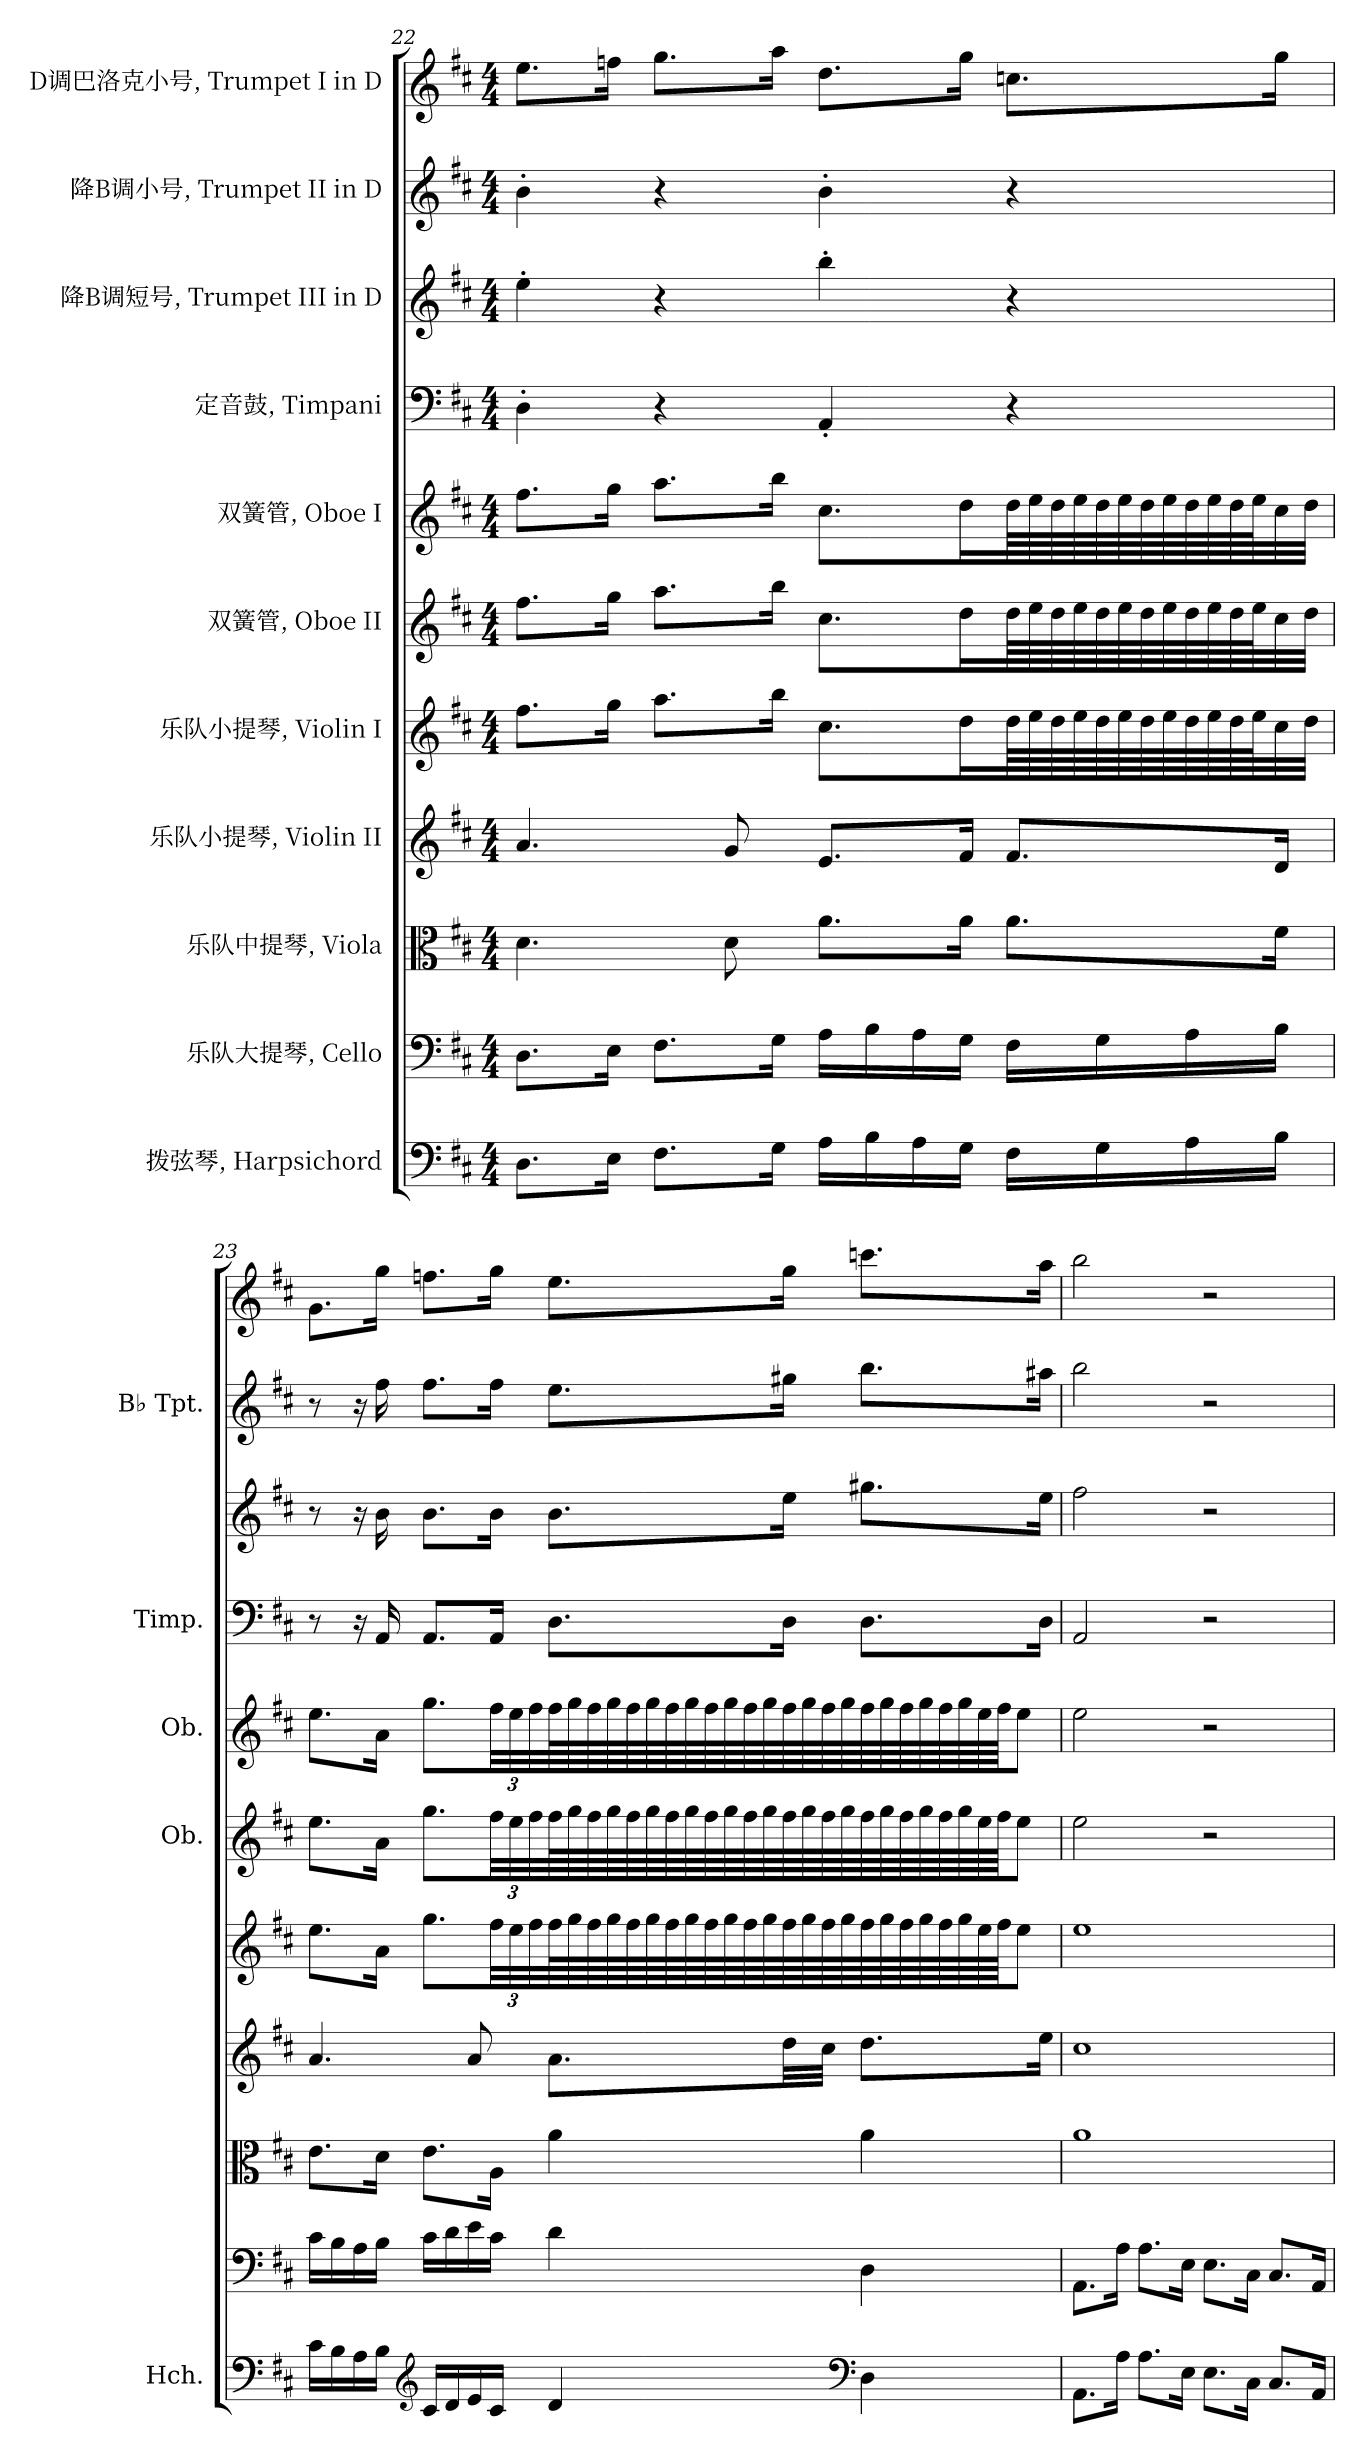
**kern	**kern	**kern	**kern	**kern	**kern	**kern	**kern	**kern	**kern	**kern
*part11	*part10	*part9	*part8	*part7	*part6	*part5	*part4	*part3	*part2	*part1
*staff11	*staff10	*staff9	*staff8	*staff7	*staff6	*staff5	*staff4	*staff3	*staff2	*staff1
*I"拨弦琴, Harpsichord	*I"乐队大提琴, Cello	*I"乐队中提琴, Viola	*I"乐队小提琴, Violin II	*I"乐队小提琴, Violin I	*I"双簧管, Oboe II	*I"双簧管, Oboe I	*I"定音鼓, Timpani	*I"降B调短号, Trumpet III in D	*I"降B调小号, Trumpet II in D	*I"D调巴洛克小号, Trumpet I in D
*I'Hch.	*	*	*	*	*I'Ob.	*I'Ob.	*I'Timp.	*	*I'B♭ Tpt.	*
!!LO:PB:g=z
*clefF4	*clefF4	*clefC3	*clefG2	*clefG2	*clefG2	*clefG2	*clefF4	*clefG2	*clefG2	*clefG2
*	*	*	*	*	*	*	*	*ITrd1c2	*ITrd1c2	*ITrd-1c-2
*k[f#c#]	*k[f#c#]	*k[f#c#]	*k[f#c#]	*k[f#c#]	*k[f#c#]	*k[f#c#]	*k[f#c#]	*k[]	*k[]	*k[f#c#g#d#]
*M4/4	*M4/4	*M4/4	*M4/4	*M4/4	*M4/4	*M4/4	*M4/4	*M4/4	*M4/4	*M4/4
=22	=22	=22	=22	=22	=22	=22	=22	=22	=22	=22
8.D\L	8.D\L	4.d\	4.a/	8.ff#\L	8.ff#\L	8.ff#\L	4D'\	4dd'\	4a'\	8.ff#\L
16E\Jk	16E\Jk	.	.	16gg\Jk	16gg\Jk	16gg\Jk	.	.	.	16ggn\Jk
8.F#\L	8.F#\L	.	.	8.aa\L	8.aa\L	8.aa\L	4r	4r	4r	8.aa\L
.	.	8d\	8g/	.	.	.	.	.	.	.
16G\Jk	16G\Jk	.	.	16bb\Jk	16bb\Jk	16bb\Jk	.	.	.	16bb\Jk
16A\LL	16A\LL	8.a\L	8.e/L	8.cc#\L	8.cc#\L	8.cc#\L	4AA'/	4aa'\	4a'\	8.ee\L
16B\	16B\	.	.	.	.	.	.	.	.	.
16A\	16A\	.	.	.	.	.	.	.	.	.
16G\JJ	16G\JJ	16a\Jk	16f#/Jk	16dd\L	16dd\L	16dd\L	.	.	.	16aa\Jk
16F#\LL	16F#\LL	8.a\L	8.f#/L	64dd\LL	64dd\LL	64dd\LL	4r	4r	4r	8.ddn\L
.	.	.	.	64ee\	64ee\	64ee\	.	.	.	.
.	.	.	.	64dd\	64dd\	64dd\	.	.	.	.
.	.	.	.	64ee\	64ee\	64ee\	.	.	.	.
16G\	16G\	.	.	64dd\	64dd\	64dd\	.	.	.	.
.	.	.	.	64ee\	64ee\	64ee\	.	.	.	.
.	.	.	.	64dd\	64dd\	64dd\	.	.	.	.
.	.	.	.	64ee\	64ee\	64ee\	.	.	.	.
16A\	16A\	.	.	64dd\	64dd\	64dd\	.	.	.	.
.	.	.	.	64ee\	64ee\	64ee\	.	.	.	.
.	.	.	.	64dd\	64dd\	64dd\	.	.	.	.
.	.	.	.	64ee\J	64ee\J	64ee\J	.	.	.	.
16B\JJ	16B\JJ	16f#\Jk	16d/Jk	32cc#\	32cc#\	32cc#\	.	.	.	16aa\Jk
.	.	.	.	32dd\JJJ	32dd\JJJ	32dd\JJJ	.	.	.	.
!!LO:PB:g=z
=23	=23	=23	=23	=23	=23	=23	=23	=23	=23	=23
16c#\LL	16c#\LL	8.e\L	4.a/	8.ee\L	8.ee\L	8.ee\L	8r	8r	8r	8.a\L
16B\	16B\	.	.	.	.	.	.	.	.	.
16A\	16A\	.	.	.	.	.	16r	16r	16r	.
16B\JJ	16B\JJ	16d\Jk	.	16a\Jk	16a\Jk	16a\Jk	16AA/	16a\	16ee\	16aa\Jk
*clefG2	*	*	*	*	*	*	*	*	*	*
16c#/LL	16c#\LL	8.e\L	.	8.gg\L	8.gg\L	8.gg\L	8.AA/L	8.a\L	8.ee\L	8.ggn\L
16d/	16d\	.	.	.	.	.	.	.	.	.
16e/	16e\	.	8a/	.	.	.	.	.	.	.
*	*	*	*	*Xbrackettup	*Xbrackettup	*Xbrackettup	*	*	*	*
16c#/JJ	16c#\JJ	16A\Jk	.	48ff#\LL	48ff#\LL	48ff#\LL	16AA/Jk	16a\Jk	16ee\Jk	16aa\Jk
.	.	.	.	48ee\	48ee\	48ee\	.	.	.	.
.	.	.	.	48ff#\	48ff#\	48ff#\	.	.	.	.
4d/	4d\	4a\	8.a\L	64ff#\L	64ff#\L	64ff#\L	8.D\L	8.a\L	8.dd\L	8.ff#\L
.	.	.	.	64gg\	64gg\	64gg\	.	.	.	.
.	.	.	.	64ff#\	64ff#\	64ff#\	.	.	.	.
.	.	.	.	64gg\	64gg\	64gg\	.	.	.	.
.	.	.	.	64ff#\	64ff#\	64ff#\	.	.	.	.
.	.	.	.	64gg\	64gg\	64gg\	.	.	.	.
.	.	.	.	64ff#\	64ff#\	64ff#\	.	.	.	.
.	.	.	.	64gg\	64gg\	64gg\	.	.	.	.
.	.	.	.	64ff#\	64ff#\	64ff#\	.	.	.	.
.	.	.	.	64gg\	64gg\	64gg\	.	.	.	.
.	.	.	.	64ff#\	64ff#\	64ff#\	.	.	.	.
.	.	.	.	64gg\	64gg\	64gg\	.	.	.	.
.	.	.	32dd\LL	64ff#\	64ff#\	64ff#\	16D\Jk	16dd\Jk	16ff#X\Jk	16aa\Jk
.	.	.	.	64gg\	64gg\	64gg\	.	.	.	.
.	.	.	32cc#\JJJ	64ff#\	64ff#\	64ff#\	.	.	.	.
.	.	.	.	64gg\	64gg\	64gg\	.	.	.	.
*clefF4	*	*	*	*	*	*	*	*	*	*
4D\	4D\	4a\	8.dd\L	64ff#\	64ff#\	64ff#\	8.D\L	8.ff#X\L	8.aa\L	8.dddn\L
.	.	.	.	64gg\	64gg\	64gg\	.	.	.	.
.	.	.	.	64ff#\	64ff#\	64ff#\	.	.	.	.
.	.	.	.	64gg\	64gg\	64gg\	.	.	.	.
.	.	.	.	64ff#\	64ff#\	64ff#\	.	.	.	.
.	.	.	.	64gg\	64gg\	64gg\	.	.	.	.
.	.	.	.	64ee\	64ee\	64ee\	.	.	.	.
.	.	.	.	64ff#\JJJ	64ff#\JJJ	64ff#\JJJ	.	.	.	.
.	.	.	.	8ee\J	8ee\J	8ee\J	.	.	.	.
.	.	.	16ee\Jk	.	.	.	16D\Jk	16dd\Jk	16gg#X\Jk	16bb\Jk
!!LO:PB:g=z
=24	=24	=24	=24	=24	=24	=24	=24	=24	=24	=24
8.AA\L	8.AA\L	1a	1cc#	1ee	2ee\	2ee\	2AA/	2ee\	2aa\	2ccc#\
16A\Jk	16A\Jk	.	.	.	.	.	.	.	.	.
8.A\L	8.A\L	.	.	.	.	.	.	.	.	.
16E\Jk	16E\Jk	.	.	.	.	.	.	.	.	.
8.E\L	8.E\L	.	.	.	2r	2r	2r	2r	2r	2r
16C#\Jk	16C#\Jk	.	.	.	.	.	.	.	.	.
8.C#/L	8.C#/L	.	.	.	.	.	.	.	.	.
16AA/Jk	16AA/Jk	.	.	.	.	.	.	.	.	.
=	=	=	=	=	=	=	=	=	=	=
*-	*-	*-	*-	*-	*-	*-	*-	*-	*-	*-
